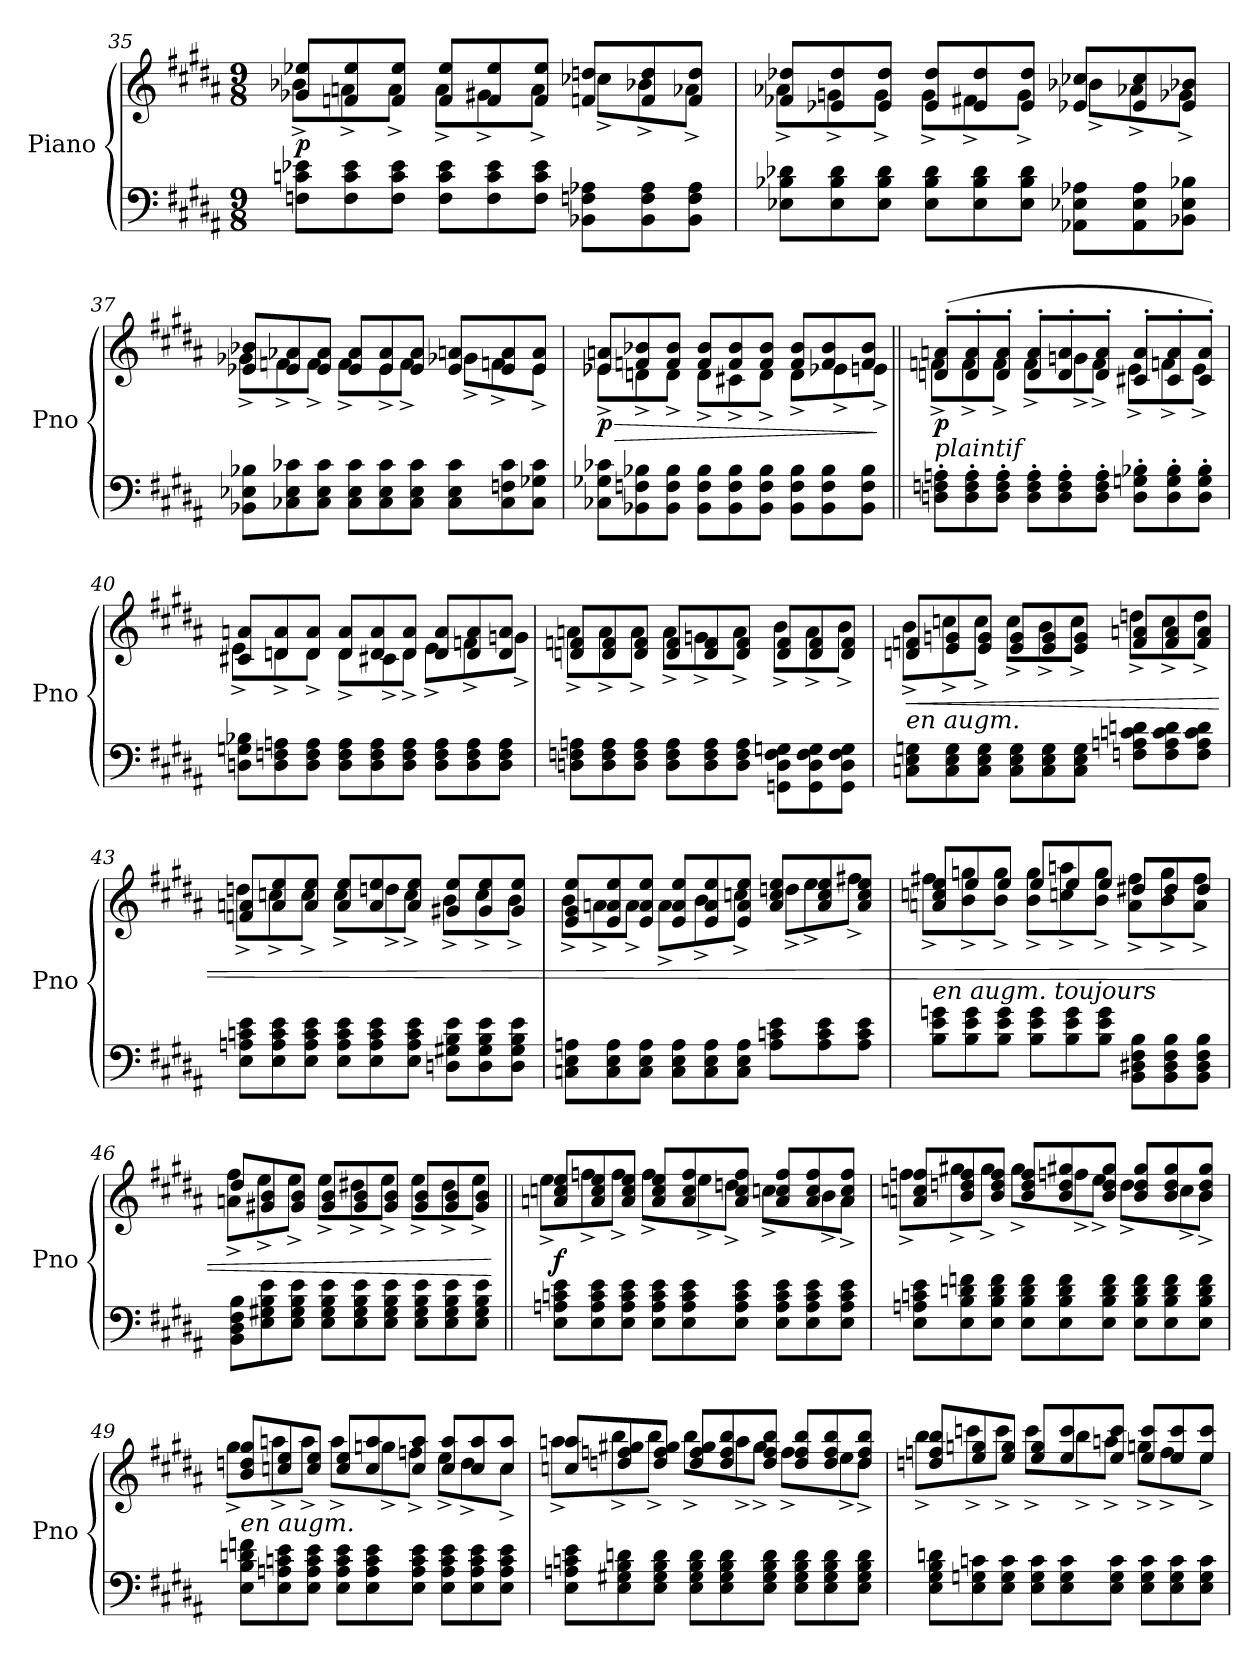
**kern	**kern	**dynam
*part1	*part1	*part1
*staff2	*staff1	*staff1/2
*I"Piano	*	*
*I'Pno	*	*
*clefF4	*clefG2	*
*k[f#c#g#d#a#]	*k[f#c#g#d#a#]	*
*M9/8	*M9/8	*
=35	=35	=35
*	*^	*
!	!	!	!LO:DY:b
8Fn\ 8cn\ 8e-X\L	8g-X/ 8ee-X/L	8b-X^\L	p
8F\ 8c\ 8e-\	8fn/ 8ee-/	8an^\	.
8F\ 8c\ 8e-\J	8f/ 8ee-/J	8a^\J	.
8F\ 8c\ 8e-\L	8f/ 8ee-/L	8a^\L	.
8F\ 8c\ 8e-\	8f/ 8ee-/	8g#X^\	.
8F\ 8c\ 8e-\J	8f/ 8ee-/J	8a^\J	.
8BB-X\ 8Fn\ 8A-X\L	8fn/ 8ddn/L	8cc-X^\L	.
8BB-\ 8F\ 8A-\	8f/ 8dd/	8b-X^\	.
8BB-\ 8F\ 8A-\J	8f/ 8dd/J	8a-X^\J	.
=36	=36	=36	=36
8E-X\ 8B-X\ 8d-X\L	8f-X/ 8dd-X/L	8a-X^\L	.
8E-\ 8B-\ 8d-\	8e-X/ 8dd-/	8gn^\	.
8E-\ 8B-\ 8d-\J	8e-/ 8dd-/J	8g^\J	.
8E-\ 8B-\ 8d-\L	8e-/ 8dd-/L	8g^\L	.
8E-\ 8B-\ 8d-\	8e-/ 8dd-/	8f#X^\	.
8E-\ 8B-\ 8d-\J	8e-/ 8dd-/J	8g^\J	.
8AA-X\ 8E-X\ 8A-X\L	8e-X/ 8cc-X/L	8b-X^\L	.
8AA-\ 8E-\ 8A-\	8e-/ 8cc-/	8a-X^\	.
8BB-X\ 8E-\ 8B-X\J	8e-/ 8b-X/J	8g-X^\J	.
!!LO:LB:g=z	!!
=37	=37	=37	=37
8BB-X\ 8E-X\ 8B-X\L	8e-X/ 8b-X/L	8g-X^\L	.
8C-X\ 8E-\ 8c-X\	8e-/ 8a-X/	8fn^\	.
8C-\ 8E-\ 8c-\J	8e-/ 8a-/J	8f^\J	.
8C-\ 8E-\ 8c-\L	8e-/ 8a-/L	8f^\L	.
8C-\ 8E-\ 8c-\	8e-/ 8a-/	8e-^\	.
8C-\ 8E-\ 8c-\J	8e-/ 8a-/J	8f^\J	.
8C-\ 8E-\ 8c-\L	8e-/ 8an/L	8g-X^\L	.
8C-\ 8Fn\ 8c-\	8e-/ 8a/	8fn^\	.
8C-\ 8G-X\ 8c-\J	8e-/ 8a/J	8e-^\J	.
=38	=38	=38	=38
!	!	!	!LO:HP:b
!	!	!	!LO:DY:n=1:b
8C-X\ 8G-X\ 8c-X\L	8e-X/ 8an/L	8e-^\L	> p
8BB-X\ 8Fn\ 8B-X\	8fn/ 8b-X/	8dn^\	.
8BB-\ 8F\ 8B-\J	8f/ 8b-/J	8d^\J	.
8BB-\ 8F\ 8B-\L	8f/ 8b-/L	8d^\L	.
8BB-\ 8F\ 8B-\	8f/ 8b-/	8c#X^\	.
8BB-\ 8F\ 8B-\J	8f/ 8b-/J	8d^\J	.
8BB-\ 8F\ 8B-\L	8f/ 8b-/L	8d^\L	.
8BB-\ 8F\ 8B-\	8f/ 8b-/	8e-X^\	.
8BB-\ 8F\ 8B-\J	8f/ 8b-/J	8en^\J	.
*	*v	*v	*
.	.	]
=39||	=39||	=39||
*	*^	*
!	!LO:TX:b:i:t=plaintif	!	!
!	!	!	!LO:DY:b
8Dn\' 8Fn\' 8An\'L	(8dn/' 8an/'L	8fn^\L	p
8D\' 8F\' 8A\'	8d/' 8a/'	8f^\	.
8D\' 8F\' 8A\'J	8d/' 8a/'J	8f^\J	.
8D\' 8F\' 8A\'L	8d/' 8a/'L	8f^\L	.
8D\' 8F\' 8A\'	8d/' 8a/'	8gn^\	.
8D\' 8F\' 8A\'J	8d/' 8a/'J	8f^\J	.
8D\' 8Gn\' 8B-X\'L	8c#X/' 8a/'L	8e^\L	.
8D\' 8G\' 8B-\'	8c#/' 8a/'	8fn^\	.
8D\' 8G\' 8B-\'J	8c#/' 8a/'J)	8e^\J	.
!!LO:LB:g=z	!!
=40	=40	=40	=40
8Dn\ 8Gn\ 8B-X\L	8c#X/ 8an/L	8e^\L	.
8D\ 8Fn\ 8An\	8dn/ 8a/	8d^\	.
8D\ 8F\ 8A\J	8d/ 8a/J	8d^\J	.
8D\ 8F\ 8A\L	8d/ 8a/L	8d^\L	.
8D\ 8F\ 8A\	8d/ 8a/	8c#X^\	.
8D\ 8F\ 8A\J	8d/ 8a/J	8d^\J	.
8D\ 8F\ 8A\L	8d/ 8a/L	8e^\L	.
8D\ 8F\ 8A\	8d/ 8a/	8fn^\	.
8D\ 8F\ 8A\J	8d/ 8a/J	8gn^\J	.
=41	=41	=41	=41
8Dn\ 8Fn\ 8An\L	8dn/ 8fn/L	8an^\L	.
8D\ 8F\ 8A\	8d/ 8f/	8a^\	.
8D\ 8F\ 8A\J	8d/ 8f/J	8a^\J	.
8D\ 8F\ 8A\L	8d/ 8f/L	8a^\L	.
8D\ 8F\ 8A\	8d/ 8f/	8gn^\	.
8D\ 8F\ 8A\J	8d/ 8f/J	8a^\J	.
8GGn\ 8D\ 8F\ 8Gn\L	8d/ 8f/L	8b^\L	.
8GG\ 8D\ 8F\ 8G\	8d/ 8f/	8a^\	.
8GG\ 8D\ 8F\ 8G\J	8d/ 8f/J	8b^\J	.
=42	=42	=42	=42
!	!LO:TX:b:i:t=en augm.	!	!
!	!	!	!LO:HP:b
8Cn\ 8E\ 8Gn\L	8dn/ 8fn/L	8b^\L	<
8C\ 8E\ 8G\	8e/ 8gn/	8ccn^\	.
8C\ 8E\ 8G\J	8e/ 8g/J	8cc^\J	.
8C\ 8E\ 8G\L	8e/ 8g/L	8cc^\L	.
8C\ 8E\ 8G\	8e/ 8g/	8b^\	.
8C\ 8E\ 8G\J	8e/ 8g/J	8cc^\J	.
8Fn\ 8An\ 8cn\ 8dn\L	8f/ 8an/L	8ddn^\L	.
8F\ 8A\ 8c\ 8d\	8f/ 8a/	8cc^\	.
8F\ 8A\ 8c\ 8d\J	8f/ 8a/J	8dd^\J	.
!!LO:LB:g=z	!!
=43	=43	=43	=43
8E\ 8An\ 8cn\ 8e\L	8fn/ 8an/L	8ddn^\L	.
8E\ 8A\ 8c\ 8e\	8a/ 8ee/	8ccn^\	.
8E\ 8A\ 8c\ 8e\J	8a/ 8ee/J	8cc^\J	.
8E\ 8A\ 8c\ 8e\L	8a/ 8ee/L	8cc^\L	.
8E\ 8A\ 8c\ 8e\	8a/ 8ee/	8ddn^\	.
8E\ 8A\ 8c\ 8e\J	8a/ 8ee/J	8cc^\J	.
8Dn\ 8G#X\ 8B\ 8e\L	8g#X/ 8ee/L	8b^\L	.
8D\ 8G#\ 8B\ 8e\	8g#/ 8ee/	8cc^\	.
8D\ 8G#\ 8B\ 8e\J	8g#/ 8ee/J	8b^\J	.
=44	=44	=44	=44
8Cn\ 8E\ 8An\L	8e/ 8g#/ 8ee/L	8b^\L	.
8C\ 8E\ 8A\	8e/ 8an/ 8ee/	8a^\	.
8C\ 8E\ 8A\J	8e/ 8a/ 8ee/J	8a^\J	.
8C\ 8E\ 8A\L	8e/ 8a/ 8ee/L	8a^\L	.
8C\ 8E\ 8A\	8e/ 8a/ 8ee/	8b^\	.
8C\ 8E\ 8A\J	8e/ 8a/ 8ee/J	8ccn^\J	.
8A\ 8cn\ 8e\L	8a/ 8cc/ 8ee/L	8ddn^\L	.
8A\ 8c\ 8e\	8a/ 8cc/ 8ee/	8ee^\	.
8A\ 8c\ 8e\J	8a/ 8cc/ 8ee/J	8ff#X^\J	.
=45	=45	=45	=45
!	!LO:TX:b:i:t=en augm. toujours	!	!
8B\ 8e\ 8gn\L	8an/ 8ccn/ 8ee/L	8ff#X^\L	.
8B\ 8e\ 8g\	8ee/	8b\^ 8ggn\^	.
8B\ 8e\ 8g\J	8ee/J	8b\^ 8gg\^J	.
8B\ 8e\ 8g\L	8ee/L	8b\^ 8gg\^L	.
8B\ 8e\ 8g\	8ee/	8ccn\^ 8aan\^	.
8B\ 8e\ 8g\J	8ee/J	8b\^ 8gg\^J	.
8BB\ 8D#X\ 8F#\ 8B\L	8dd#X/L	8a\^ 8ff#\^L	.
8BB\ 8D#\ 8F#\ 8B\	8dd#/	8b\^ 8gg\^	.
8BB\ 8D#\ 8F#\ 8B\J	8dd#/J	8a\^ 8ff#\^J	.
!!LO:LB:g=z	!!
=46	=46	=46	=46
8BB\ 8D#\ 8F#\ 8B\L	8dd#/L	8an\^ 8ff#\^L	.
8E\ 8G#X\ 8B\ 8e\	8g#X/ 8b/	8ee^\	.
8E\ 8G#\ 8B\ 8e\J	8g#/ 8b/J	8ee^\J	.
8E\ 8G#\ 8B\ 8e\L	8g#/ 8b/L	8ee^\L	.
8E\ 8G#\ 8B\ 8e\	8g#/ 8b/	8dd#X^\	.
8E\ 8G#\ 8B\ 8e\J	8g#/ 8b/J	8ee^\J	.
8E\ 8G#\ 8B\ 8e\L	8g#/ 8b/L	8ee^\L	.
8E\ 8G#\ 8B\ 8e\	8g#/ 8b/	8dd#^\	.
8E\ 8G#\ 8B\ 8e\J	8g#/ 8b/J	8ee^\J	.
*	*v	*v	*
.	.	[
=47||	=47||	=47||
*	*^	*
!	!	!	!LO:DY:b
8E\ 8An\ 8cn\ 8e\L	8an/ 8ccn/ 8ee/L	8ee^\L	f
8E\ 8A\ 8c\ 8e\	8a/ 8cc/ 8ee/	8ffn^\	.
8E\ 8A\ 8c\ 8e\J	8a/ 8cc/ 8ee/J	8ff^\J	.
8E\ 8A\ 8c\ 8e\L	8a/ 8cc/ 8ee/L	8ff^\L	.
8E\ 8A\ 8c\ 8e\	8a/ 8cc/ 8ff/	8ee^\	.
8E\ 8A\ 8c\ 8e\J	8a/ 8cc/ 8ff/J	8ddn^\J	.
8E\ 8A\ 8c\ 8e\L	8a/ 8cc/ 8ff/L	8ccn^\L	.
8E\ 8A\ 8c\ 8e\	8a/ 8cc/ 8ff/	8b^\	.
8E\ 8A\ 8c\ 8e\J	8a/ 8cc/ 8ff/J	8a^\J	.
=48	=48	=48	=48
8E\ 8An\ 8cn\ 8e\L	8an/ 8ccn/ 8ffn/L	8ff^\L	.
8E\ 8B\ 8dn\ 8fn\	8b/ 8ddn/ 8ff/	8gg#X^\	.
8E\ 8B\ 8d\ 8f\J	8b/ 8dd/ 8ff/J	8gg#^\J	.
8E\ 8B\ 8d\ 8f\L	8b/ 8dd/ 8ff/L	8gg#^\L	.
8E\ 8B\ 8d\ 8f\	8b/ 8dd/ 8gg#X/	8ffn^\	.
8E\ 8B\ 8d\ 8f\J	8b/ 8dd/ 8gg#/J	8ee^\J	.
8E\ 8B\ 8d\ 8f\L	8b/ 8dd/ 8gg#/L	8dd^\L	.
8E\ 8B\ 8d\ 8f\	8b/ 8dd/ 8gg#/	8cc^\	.
8E\ 8B\ 8d\ 8f\J	8b/ 8dd/ 8gg#/J	8b^\J	.
!!LO:PB:g=z	!!
=49	=49	=49	=49
!	!LO:TX:b:i:t=en augm.	!	!
8E\ 8B\ 8dn\ 8fn\L	8b/ 8ddn/ 8gg#/L	8gg#^\L	.
8E\ 8An\ 8cn\ 8e\	8ccn/ 8ee/	8aan^\	.
8E\ 8A\ 8c\ 8e\J	8cc/ 8ee/J	8aa^\J	.
8E\ 8A\ 8c\ 8e\L	8cc/ 8ee/L	8aa^\L	.
8E\ 8A\ 8c\ 8e\	8cc/ 8aa/	8ggn^\	.
8E\ 8A\ 8c\ 8e\J	8cc/ 8aa/J	8ffn^\J	.
8E\ 8A\ 8c\ 8e\L	8cc/ 8aa/L	8ee^\L	.
8E\ 8A\ 8c\ 8e\	8cc/ 8aa/	8dd^\	.
8E\ 8A\ 8c\ 8e\J	8cc/ 8aa/J	8cc^\J	.
=50	=50	=50	=50
8E\ 8An\ 8cn\ 8e\L	8ccn/ 8aan/L	8aa^\L	.
8E\ 8G#X\ 8B\ 8dn\	8ddn/ 8ffn/ 8gg#X/	8bb^\	.
8E\ 8G#\ 8B\ 8d\J	8dd/ 8ff/ 8gg#/J	8bb^\J	.
8E\ 8G#\ 8B\ 8d\L	8dd/ 8ff/ 8gg#/L	8bb^\L	.
8E\ 8G#\ 8B\ 8d\	8dd/ 8ff/ 8bb/	8aa^\	.
8E\ 8G#\ 8B\ 8d\J	8dd/ 8ff/ 8bb/J	8gg#^\J	.
8E\ 8G#\ 8B\ 8d\L	8dd/ 8ff/ 8bb/L	8ff^\L	.
8E\ 8G#\ 8B\ 8d\	8dd/ 8ff/ 8bb/	8ee^\	.
8E\ 8G#\ 8B\ 8d\J	8dd/ 8ff/ 8bb/J	8dd^\J	.
!!LO:LB:g=z	!!
=51	=51	=51	=51
8E\ 8G#\ 8B\ 8dn\L	8ddn/ 8ffn/ 8bb/L	8bb^\L	.
8E\ 8Gn\ 8cn\	8ee/ 8ggn/	8cccn^\	.
8E\ 8G\ 8c\J	8ee/ 8gg/J	8ccc^\J	.
8E\ 8G\ 8c\L	8ee/ 8gg/L	8ccc^\L	.
8E\ 8G\ 8c\	8ee/ 8ccc/	8bb^\	.
8E\ 8G\ 8c\J	8ee/ 8ccc/J	8aan^\J	.
8E\ 8G\ 8c\L	8ee/ 8ccc/L	8ggn^\L	.
8E\ 8G\ 8c\	8ee/ 8ccc/	8ff^\	.
8E\ 8G\ 8c\J	8ee/ 8ccc/J	8ee^\J	.
*	*v	*v	*
=	=	=
*-	*-	*-
